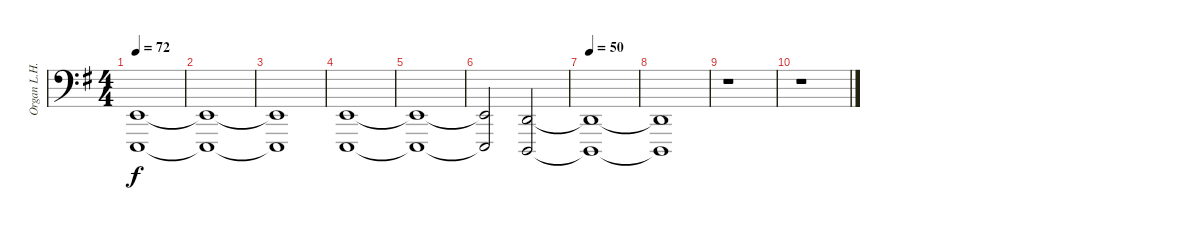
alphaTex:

\track ("Organ L.H." "Organ L.H.") {instrument churchorgan}
\staff {score}
\tuning (G2 D2 A1 E1 B0) {hide}
\ts (4 4)
\tempo 72
\clef f4
\ks eminor
(2.2{t} 0.4{t}).1{dy f} |
(2.2{t} 0.4{t}).1 |
(2.2{t} 0.4{t}).1 |
(2.2 0.4).1 |
(2.2{t} 0.4{t}).1 |
(2.2{t} 0.4{t}).2 (0.2 3.5).2 |
\tempo 50
(0.2{t} 3.5{t}).1 |
(0.2{t} 3.5{t}).1 |
r.1 |
r.1
